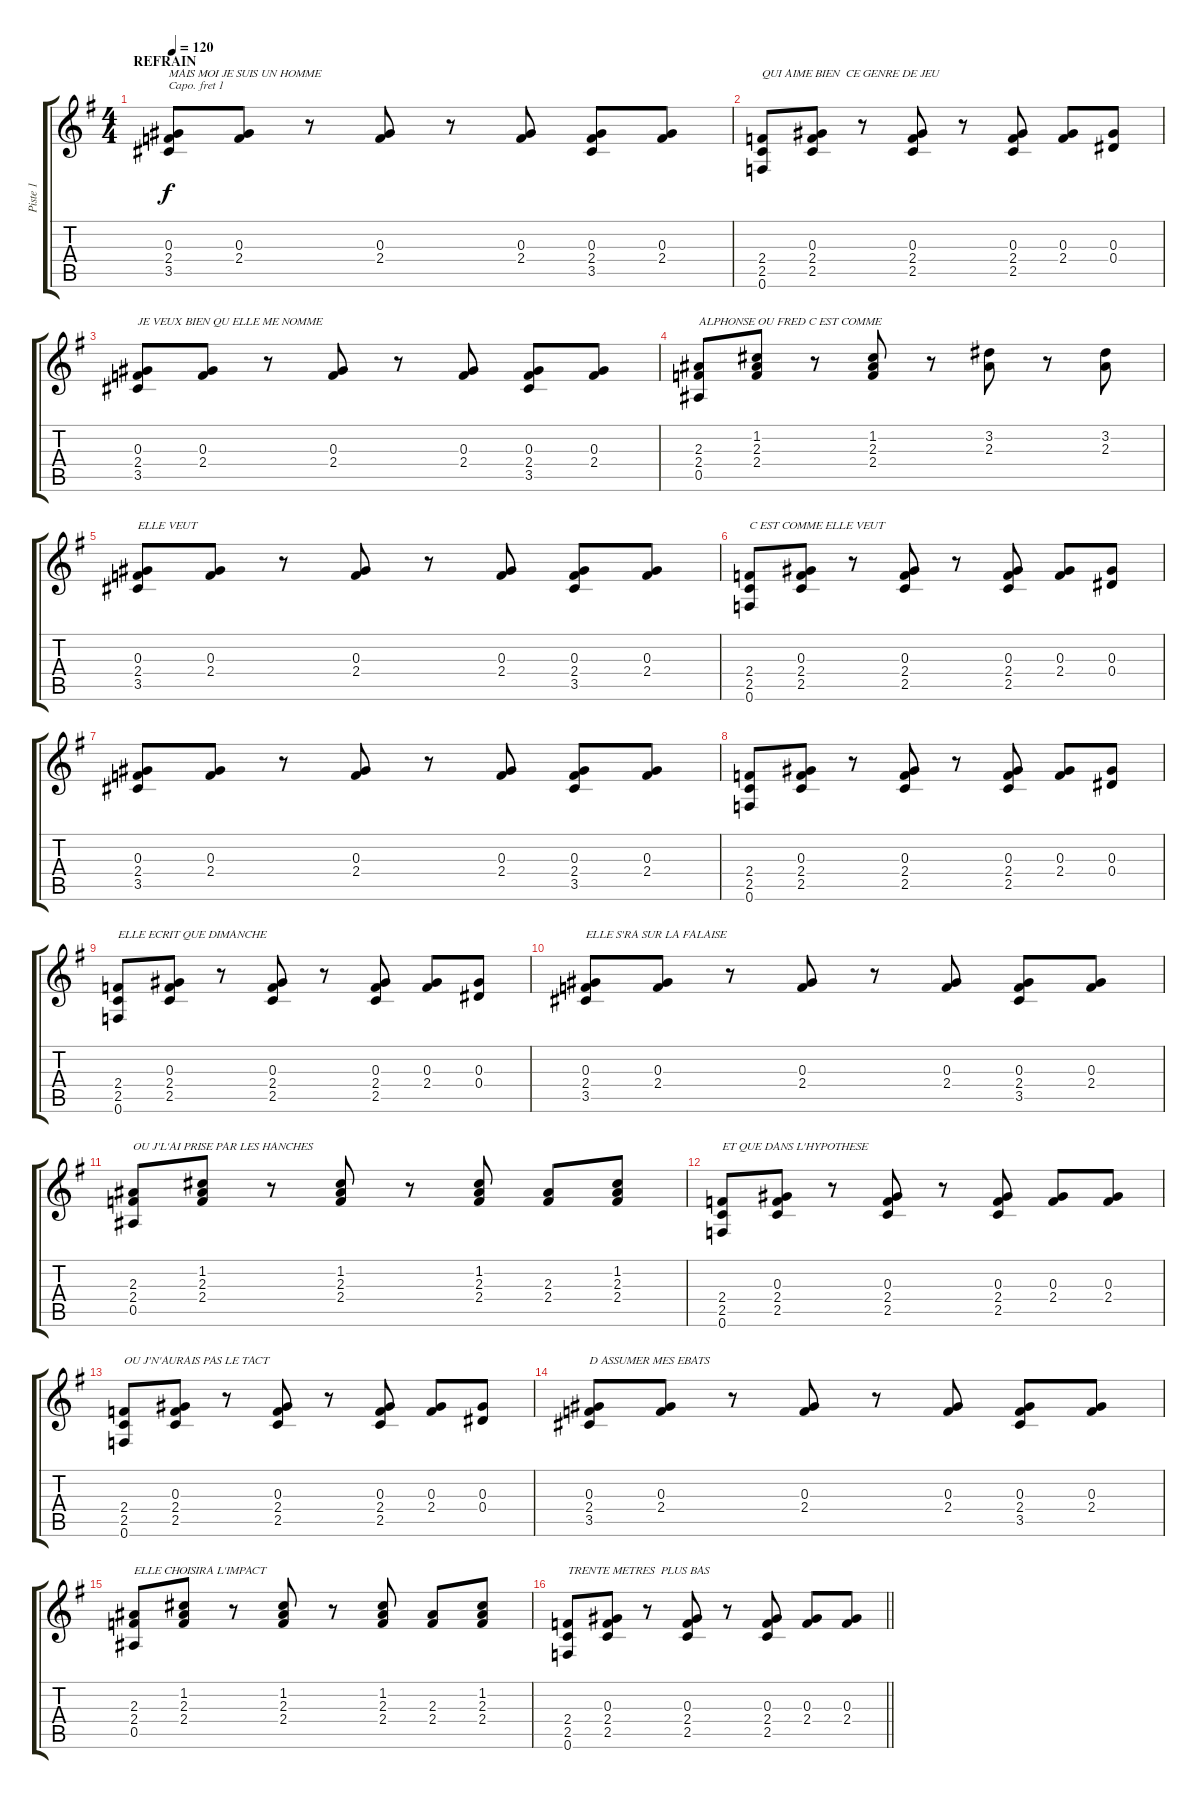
\track ("Piste 1" "Piste 1") {instrument acousticguitarsteel}
\staff {score tabs}
\capo 1
\tuning (E4 B3 G3 D3 A2 E2) {hide}
\ts (4 4)
\section ("" "REFRAIN")
\tempo 120
\clef g2
\ks g
(0.3 2.4 3.5).8{txt "MAIS MOI JE SUIS UN HOMME" dy f} (0.3 2.4).8 r.8 (0.3 2.4).8 r.8 (0.3 2.4).8 (0.3 2.4 3.5).8 (0.3 2.4).8 |
(2.4 2.5 0.6).8{txt "QUI AIME BIEN  CE GENRE DE JEU"} (0.3 2.4 2.5).8 r.8 (0.3 2.4 2.5).8 r.8 (0.3 2.4 2.5).8 (0.3 2.4).8 (0.3 0.4).8 |
(0.3 2.4 3.5).8{txt "JE VEUX BIEN QU ELLE ME NOMME"} (0.3 2.4).8 r.8 (0.3 2.4).8 r.8 (0.3 2.4).8 (0.3 2.4 3.5).8 (0.3 2.4).8 |
(2.3 2.4 0.5).8{txt "ALPHONSE OU FRED C EST COMME"} (1.2 2.3 2.4).8 r.8 (1.2 2.3 2.4).8 r.8 (3.2 2.3).8 r.8 (3.2 2.3).8 |
(0.3 2.4 3.5).8{txt "ELLE VEUT"} (0.3 2.4).8 r.8 (0.3 2.4).8 r.8 (0.3 2.4).8 (0.3 2.4 3.5).8 (0.3 2.4).8 |
(2.4 2.5 0.6).8{txt "C EST COMME ELLE VEUT"} (0.3 2.4 2.5).8 r.8 (0.3 2.4 2.5).8 r.8 (0.3 2.4 2.5).8 (0.3 2.4).8 (0.3 0.4).8 |
(0.3 2.4 3.5).8 (0.3 2.4).8 r.8 (0.3 2.4).8 r.8 (0.3 2.4).8 (0.3 2.4 3.5).8 (0.3 2.4).8 |
(2.4 2.5 0.6).8 (0.3 2.4 2.5).8 r.8 (0.3 2.4 2.5).8 r.8 (0.3 2.4 2.5).8 (0.3 2.4).8 (0.3 0.4).8 |
(2.4 2.5 0.6).8{txt "ELLE ECRIT QUE DIMANCHE"} (0.3 2.4 2.5).8 r.8 (0.3 2.4 2.5).8 r.8 (0.3 2.4 2.5).8 (0.3 2.4).8 (0.3 0.4).8 |
(0.3 2.4 3.5).8{txt "ELLE S'RA SUR LA FALAISE"} (0.3 2.4).8 r.8 (0.3 2.4).8 r.8 (0.3 2.4).8 (0.3 2.4 3.5).8 (0.3 2.4).8 |
(2.3 2.4 0.5).8{txt "OU J'L'AI PRISE PAR LES HANCHES"} (1.2 2.3 2.4).8 r.8 (1.2 2.3 2.4).8 r.8 (1.2 2.3 2.4).8 (2.3 2.4).8 (1.2 2.3 2.4).8 |
(2.4 2.5 0.6).8{txt "ET QUE DANS L'HYPOTHESE"} (0.3 2.4 2.5).8 r.8 (0.3 2.4 2.5).8 r.8 (0.3 2.4 2.5).8 (0.3 2.4).8 (0.3 2.4).8 |
(2.4 2.5 0.6).8{txt "OU J'N'AURAIS PAS LE TACT"} (0.3 2.4 2.5).8 r.8 (0.3 2.4 2.5).8 r.8 (0.3 2.4 2.5).8 (0.3 2.4).8 (0.3 0.4).8 |
(0.3 2.4 3.5).8{txt "D ASSUMER MES EBATS"} (0.3 2.4).8 r.8 (0.3 2.4).8 r.8 (0.3 2.4).8 (0.3 2.4 3.5).8 (0.3 2.4).8 |
(2.3 2.4 0.5).8{txt "ELLE CHOISIRA L'IMPACT"} (1.2 2.3 2.4).8 r.8 (1.2 2.3 2.4).8 r.8 (1.2 2.3 2.4).8 (2.3 2.4).8 (1.2 2.3 2.4).8 |
\barLineRight lightlight
(2.4 2.5 0.6).8{txt "TRENTE METRES  PLUS BAS"} (0.3 2.4 2.5).8 r.8 (0.3 2.4 2.5).8 r.8 (0.3 2.4 2.5).8 (0.3 2.4).8 (0.3 2.4).8
